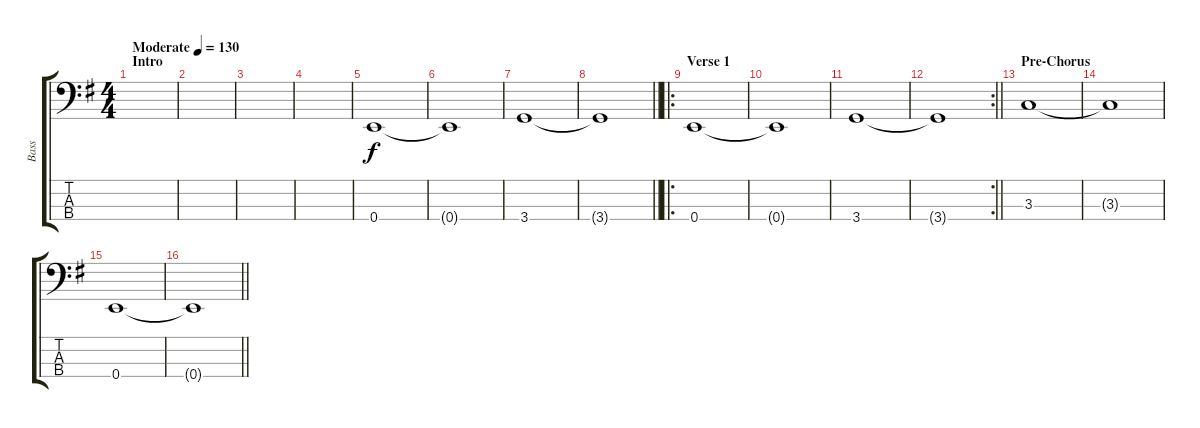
\track ("Bass" "Bass") {instrument electricbassfinger}
\staff {score tabs}
\tuning (G2 D2 A1 E1) {hide}
\ts (4 4)
\section ("" "Intro")
\tempo (130 "Moderate")
\clef f4
\ks eminor
|
|
|
|
0.4.1 |
0.4{t}.1 |
3.4.1 |
\barLineRight lightlight
3.4{t}.1 |
\ro
\section ("" "Verse 1")
0.4.1 |
0.4{t}.1 |
3.4.1 |
\rc 2
\barLineRight lightlight
3.4{t}.1 |
\section ("" "Pre-Chorus")
3.3.1 |
3.3{t}.1 |
0.4.1 |
\barLineRight lightlight
0.4{t}.1
